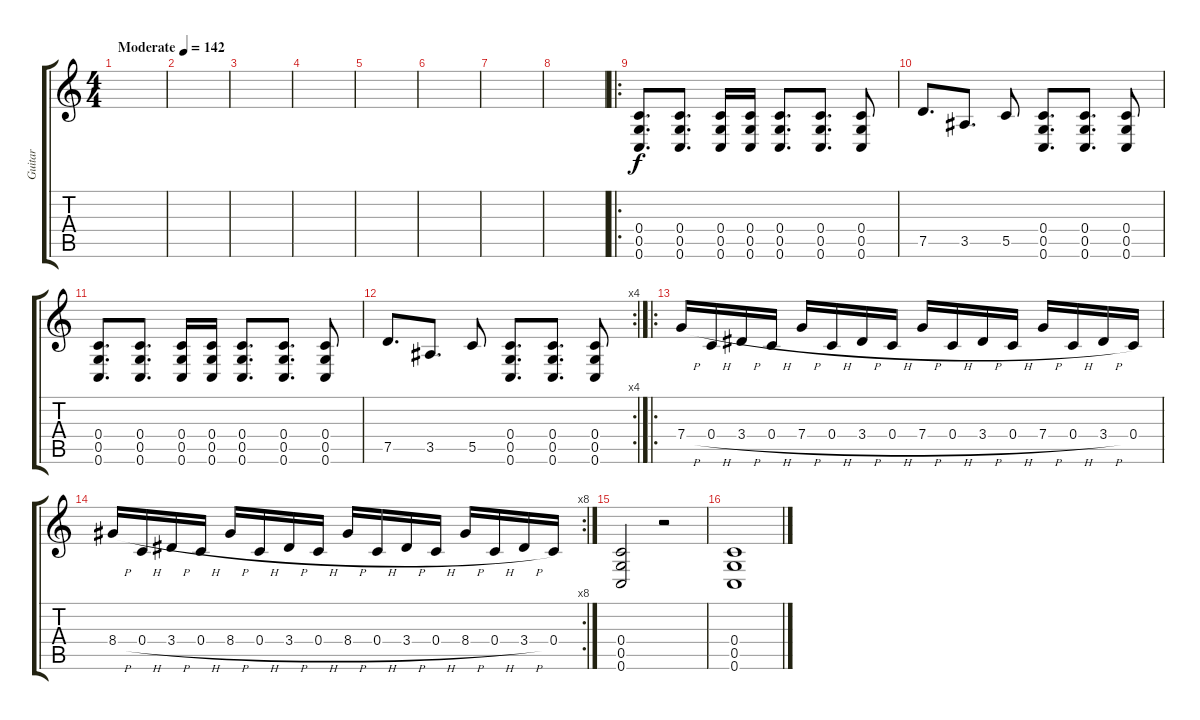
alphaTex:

\track ("Guitar" "Guitar") {instrument distortionguitar}
\staff {score tabs}
\tuning (D4 A3 F3 C3 G2 C2) {hide}
\ts (4 4)
\tempo (142 "Moderate")
\clef g2
\ks c
|
|
|
|
|
|
|
|
\ro
(0.4 0.5 0.6).8{d} (0.4 0.5 0.6).8{d} (0.4 0.5 0.6).16 (0.4 0.5 0.6).16 (0.4 0.5 0.6).8{d} (0.4 0.5 0.6).8{d} (0.4 0.5 0.6).8 |
7.5.8{d} 3.5.8{d} 5.5.8 (0.4 0.5 0.6).8{d} (0.4 0.5 0.6).8{d} (0.4 0.5 0.6).8 |
(0.4 0.5 0.6).8{d} (0.4 0.5 0.6).8{d} (0.4 0.5 0.6).16 (0.4 0.5 0.6).16 (0.4 0.5 0.6).8{d} (0.4 0.5 0.6).8{d} (0.4 0.5 0.6).8 |
\rc 4
7.5.8{d} 3.5.8{d} 5.5.8 (0.4 0.5 0.6).8{d} (0.4 0.5 0.6).8{d} (0.4 0.5 0.6).8 |
\ro
7.4{h}.16 0.4{h}.16 3.4{h}.16 0.4{h}.16 7.4{h}.16 0.4{h}.16 3.4{h}.16 0.4{h}.16 7.4{h}.16 0.4{h}.16 3.4{h}.16 0.4{h}.16 7.4{h}.16 0.4{h}.16 3.4{h}.16 0.4.16 |
\rc 8
8.4{h}.16 0.4{h}.16 3.4{h}.16 0.4{h}.16 8.4{h}.16 0.4{h}.16 3.4{h}.16 0.4{h}.16 8.4{h}.16 0.4{h}.16 3.4{h}.16 0.4{h}.16 8.4{h}.16 0.4{h}.16 3.4{h}.16 0.4.16 |
(0.4 0.5 0.6).2 r.2 |
(0.4 0.5 0.6).1
